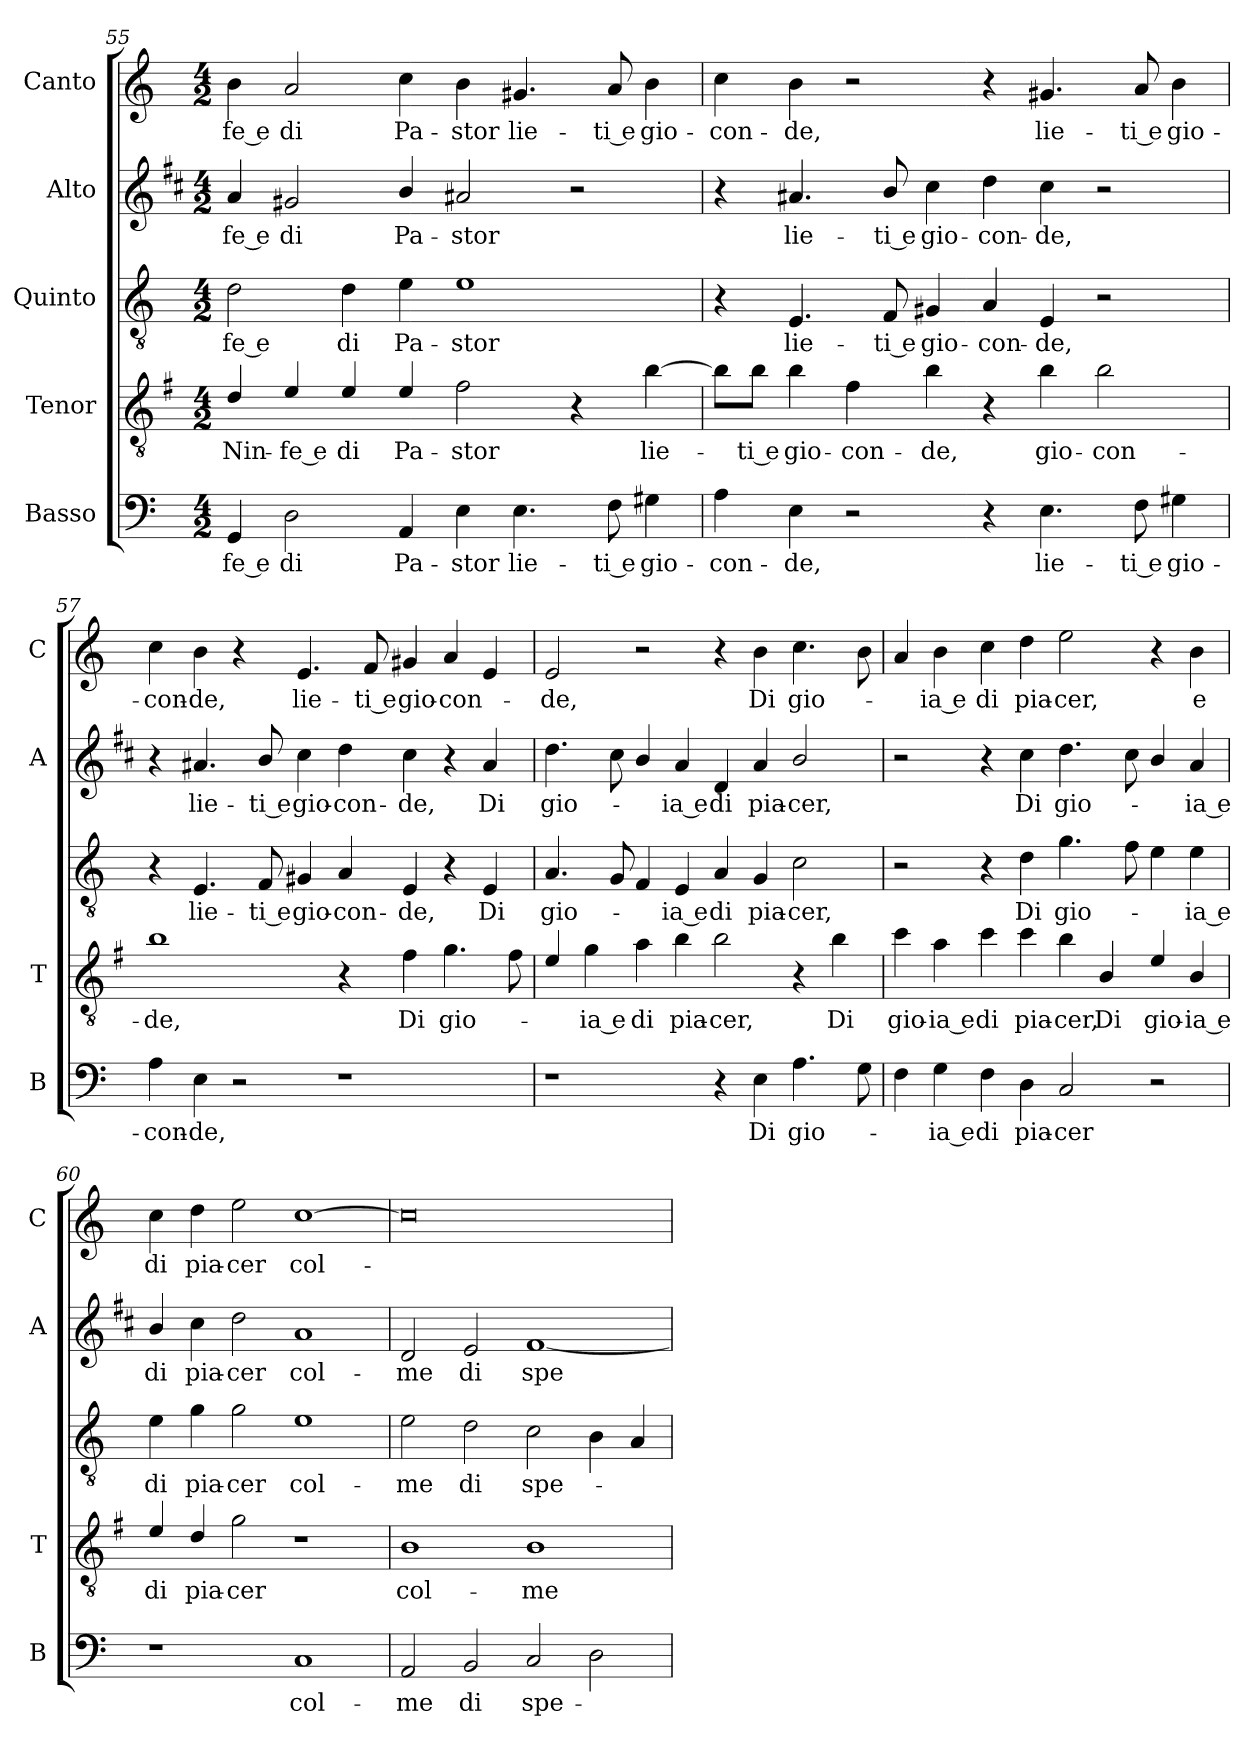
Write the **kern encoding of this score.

**kern	**text	**kern	**text	**kern	**text	**kern	**text	**kern	**text
*part5	*part5	*part4	*part4	*part3	*part3	*part2	*part2	*part1	*part1
*staff5	*staff5	*staff4	*staff4	*staff3	*staff3	*staff2	*staff2	*staff1	*staff1
*I"Basso	*	*I"Tenor	*	*I"Quinto	*	*I"Alto	*	*I"Canto	*
*I'B	*	*I'T	*	*	*	*I'A	*	*I'C	*
*clefF4	*	*clefGv2	*	*clefGv2	*	*clefG2	*	*clefG2	*
*	*	*ITrd4c7	*	*	*	*ITrd1c2	*	*	*
*k[]	*	*k[]	*	*k[]	*	*k[]	*	*k[]	*
*C:	*	*C:	*	*C:	*	*C:	*	*C:	*
*M4/2	*	*M4/2	*	*M4/2	*	*M4/2	*	*M4/2	*
=55	=55	=55	=55	=55	=55	=55	=55	=55	=55
!	!LO:LY:b	!	!LO:LY:b	!	!LO:LY:b	!	!LO:LY:b	!	!LO:LY:b
4GG/	-fe e	4G/	Nin-	2d\	-fe e	4g/	-fe e	4b\	-fe e
!	!LO:LY:b	!	!LO:LY:b	!	!	!	!LO:LY:b	!	!LO:LY:b
2D\	di	4A/	-fe e	.	.	2f#X/	di	2a/	di
!	!	!	!LO:LY:b	!	!LO:LY:b	!	!	!	!
.	.	4A/	di	4d\	di	.	.	.	.
!	!LO:LY:b	!	!LO:LY:b	!	!LO:LY:b	!	!LO:LY:b	!	!LO:LY:b
4AA/	Pa-	4A/	Pa-	4e\	Pa-	4a/	Pa-	4cc\	Pa-
!	!LO:LY:b	!	!LO:LY:b	!	!LO:LY:b	!	!LO:LY:b	!	!LO:LY:b
4E\	-stor	2B\	-stor	1e	-stor	2g#X/	-stor	4b\	-stor
!	!LO:LY:b	!	!	!	!	!	!	!	!LO:LY:b
4.E\	lie-	.	.	.	.	.	.	4.g#X/	lie-
.	.	4r	.	.	.	2r	.	.	.
!	!LO:LY:b	!	!	!	!	!	!	!	!LO:LY:b
8F\	-ti e	.	.	.	.	.	.	8a/	-ti e
!	!LO:LY:b	!	!LO:LY:b	!	!	!	!	!	!LO:LY:b
4G#X\	gio-	[4e\	lie-	.	.	.	.	4b\	gio-
!!LO:LB:g=z
=56	=56	=56	=56	=56	=56	=56	=56	=56	=56
!	!LO:LY:b	!	!	!	!	!	!	!	!LO:LY:b
4A\	-con-	8e\L]	.	4r	.	4r	.	4cc\	-con-
!	!	!	!LO:LY:b	!	!	!	!	!	!
.	.	8e\J	-ti e	.	.	.	.	.	.
!	!LO:LY:b	!	!LO:LY:b	!	!LO:LY:b	!	!LO:LY:b	!	!LO:LY:b
4E\	-de,	4e\	gio-	4.E/	lie-	4.g#X/	lie-	4b\	-de,
!	!	!	!LO:LY:b	!	!	!	!	!	!
2r	.	4B\	-con-	.	.	.	.	2r	.
!	!	!	!	!	!LO:LY:b	!	!LO:LY:b	!	!
.	.	.	.	8F/	-ti e	8a/	-ti e	.	.
!	!	!	!LO:LY:b	!	!LO:LY:b	!	!LO:LY:b	!	!
.	.	4e\	-de,	4G#X/	gio-	4b\	gio-	.	.
!	!	!	!	!	!LO:LY:b	!	!LO:LY:b	!	!
4r	.	4r	.	4A/	-con-	4cc\	-con-	4r	.
!	!LO:LY:b	!	!LO:LY:b	!	!LO:LY:b	!	!LO:LY:b	!	!LO:LY:b
4.E\	lie-	4e\	gio-	4E/	-de,	4b\	-de,	4.g#X/	lie-
!	!	!	!LO:LY:b	!	!	!	!	!	!
.	.	2e\	-con-	2r	.	2r	.	.	.
!	!LO:LY:b	!	!	!	!	!	!	!	!LO:LY:b
8F\	-ti e	.	.	.	.	.	.	8a/	-ti e
!	!LO:LY:b	!	!	!	!	!	!	!	!LO:LY:b
4G#X\	gio-	.	.	.	.	.	.	4b\	gio-
=57	=57	=57	=57	=57	=57	=57	=57	=57	=57
!	!LO:LY:b	!	!LO:LY:b	!	!	!	!	!	!LO:LY:b
4A\	-con-	1e	-de,	4r	.	4r	.	4cc\	-con-
!	!LO:LY:b	!	!	!	!LO:LY:b	!	!LO:LY:b	!	!LO:LY:b
4E\	-de,	.	.	4.E/	lie-	4.g#X/	lie-	4b\	-de,
2r	.	.	.	.	.	.	.	4r	.
!	!	!	!	!	!LO:LY:b	!	!LO:LY:b	!	!
.	.	.	.	8F/	-ti e	8a/	-ti e	.	.
!	!	!	!	!	!LO:LY:b	!	!LO:LY:b	!	!LO:LY:b
.	.	.	.	4G#X/	gio-	4b\	gio-	4.e/	lie-
!	!	!	!	!	!LO:LY:b	!	!LO:LY:b	!	!
1r	.	4r	.	4A/	-con-	4cc\	-con-	.	.
!	!	!	!	!	!	!	!	!	!LO:LY:b
.	.	.	.	.	.	.	.	8f/	-ti e
!	!	!	!LO:LY:b	!	!LO:LY:b	!	!LO:LY:b	!	!LO:LY:b
.	.	4B\	Di	4E/	-de,	4b\	-de,	4g#X/	gio-
!	!	!	!LO:LY:b	!	!	!	!	!	!LO:LY:b
.	.	4.c\	gio-	4r	.	4r	.	4a/	-con-
!	!	!	!	!	!LO:LY:b	!	!LO:LY:b	!	!
.	.	.	.	4E/	Di	4g#/	Di	4e/	.
.	.	8B\	.	.	.	.	.	.	.
=58	=58	=58	=58	=58	=58	=58	=58	=58	=58
!	!	!	!	!	!LO:LY:b	!	!LO:LY:b	!	!LO:LY:b
1r	.	4A/	.	4.A/	gio-	4.cc\	gio-	2e/	-de,
!	!	!	!LO:LY:b	!	!	!	!	!	!
.	.	4c\	-ia e	.	.	.	.	.	.
.	.	.	.	8G/	.	8b\	.	.	.
!	!	!	!LO:LY:b	!	!	!	!	!	!
.	.	4d\	di	4F/	.	4a/	.	2r	.
!	!	!	!LO:LY:b	!	!LO:LY:b	!	!LO:LY:b	!	!
.	.	4e\	pia-	4E/	-ia e	4g/	-ia e	.	.
!	!	!	!LO:LY:b	!	!LO:LY:b	!	!LO:LY:b	!	!
4r	.	2e\	-cer,	4A/	di	4c/	di	4r	.
!	!LO:LY:b	!	!	!	!LO:LY:b	!	!LO:LY:b	!	!LO:LY:b
4E\	Di	.	.	4G/	pia-	4g/	pia-	4b\	Di
!	!LO:LY:b	!	!	!	!LO:LY:b	!	!LO:LY:b	!	!LO:LY:b
4.A\	gio-	4r	.	2c\	-cer,	2a/	-cer,	4.cc\	gio-
!	!	!	!LO:LY:b	!	!	!	!	!	!
.	.	4e\	Di	.	.	.	.	.	.
8G\	.	.	.	.	.	.	.	8b\	.
=59	=59	=59	=59	=59	=59	=59	=59	=59	=59
!	!	!	!LO:LY:b	!	!	!	!	!	!
4F\	.	4f\	gio-	2r	.	2r	.	4a/	.
!	!LO:LY:b	!	!LO:LY:b	!	!	!	!	!	!LO:LY:b
4G\	-ia e	4d\	-ia e	.	.	.	.	4b\	-ia e
!	!LO:LY:b	!	!LO:LY:b	!	!	!	!	!	!LO:LY:b
4F\	di	4f\	di	4r	.	4r	.	4cc\	di
!	!LO:LY:b	!	!LO:LY:b	!	!LO:LY:b	!	!LO:LY:b	!	!LO:LY:b
4D\	pia-	4f\	pia-	4d\	Di	4b\	Di	4dd\	pia-
!	!LO:LY:b	!	!LO:LY:b	!	!LO:LY:b	!	!LO:LY:b	!	!LO:LY:b
2C/	-cer	4e\	-cer,	4.g\	gio-	4.cc\	gio-	2ee\	-cer,
!	!	!	!LO:LY:b	!	!	!	!	!	!
.	.	4E/	Di	.	.	.	.	.	.
.	.	.	.	8f\	.	8b\	.	.	.
!	!	!	!LO:LY:b	!	!	!	!	!	!
2r	.	4A/	gio-	4e\	.	4a/	.	4r	.
!	!	!	!LO:LY:b	!	!LO:LY:b	!	!LO:LY:b	!	!LO:LY:b
.	.	4E/	-ia e	4e\	-ia e	4g/	-ia e	4b\	e
!!LO:PB:g=z
=60	=60	=60	=60	=60	=60	=60	=60	=60	=60
!	!	!	!LO:LY:b	!	!LO:LY:b	!	!LO:LY:b	!	!LO:LY:b
1r	.	4A/	di	4e\	di	4a/	di	4cc\	di
!	!	!	!LO:LY:b	!	!LO:LY:b	!	!LO:LY:b	!	!LO:LY:b
.	.	4G/	pia-	4g\	pia-	4b\	pia-	4dd\	pia-
!	!	!	!LO:LY:b	!	!LO:LY:b	!	!LO:LY:b	!	!LO:LY:b
.	.	2c\	-cer	2g\	-cer	2cc\	-cer	2ee\	-cer
!	!LO:LY:b	!	!	!	!LO:LY:b	!	!LO:LY:b	!	!LO:LY:b
1C	col-	1r	.	1e	col-	1g	col-	[1cc	col-
=61	=61	=61	=61	=61	=61	=61	=61	=61	=61
!	!LO:LY:b	!	!LO:LY:b	!	!LO:LY:b	!	!LO:LY:b	!	!
2AA/	-me	1E	col-	2e\	-me	2c/	-me	0cc]	.
!	!LO:LY:b	!	!	!	!LO:LY:b	!	!LO:LY:b	!	!
2BB/	di	.	.	2d\	di	2d/	di	.	.
!	!LO:LY:b	!	!LO:LY:b	!	!LO:LY:b	!	!LO:LY:b	!	!
2C/	spe-	1E	-me	2c\	spe-	[1e	spe-	.	.
2D\	.	.	.	4B\	.	.	.	.	.
.	.	.	.	4A/	.	.	.	.	.
=	=	=	=	=	=	=	=	=	=
*-	*-	*-	*-	*-	*-	*-	*-	*-	*-
